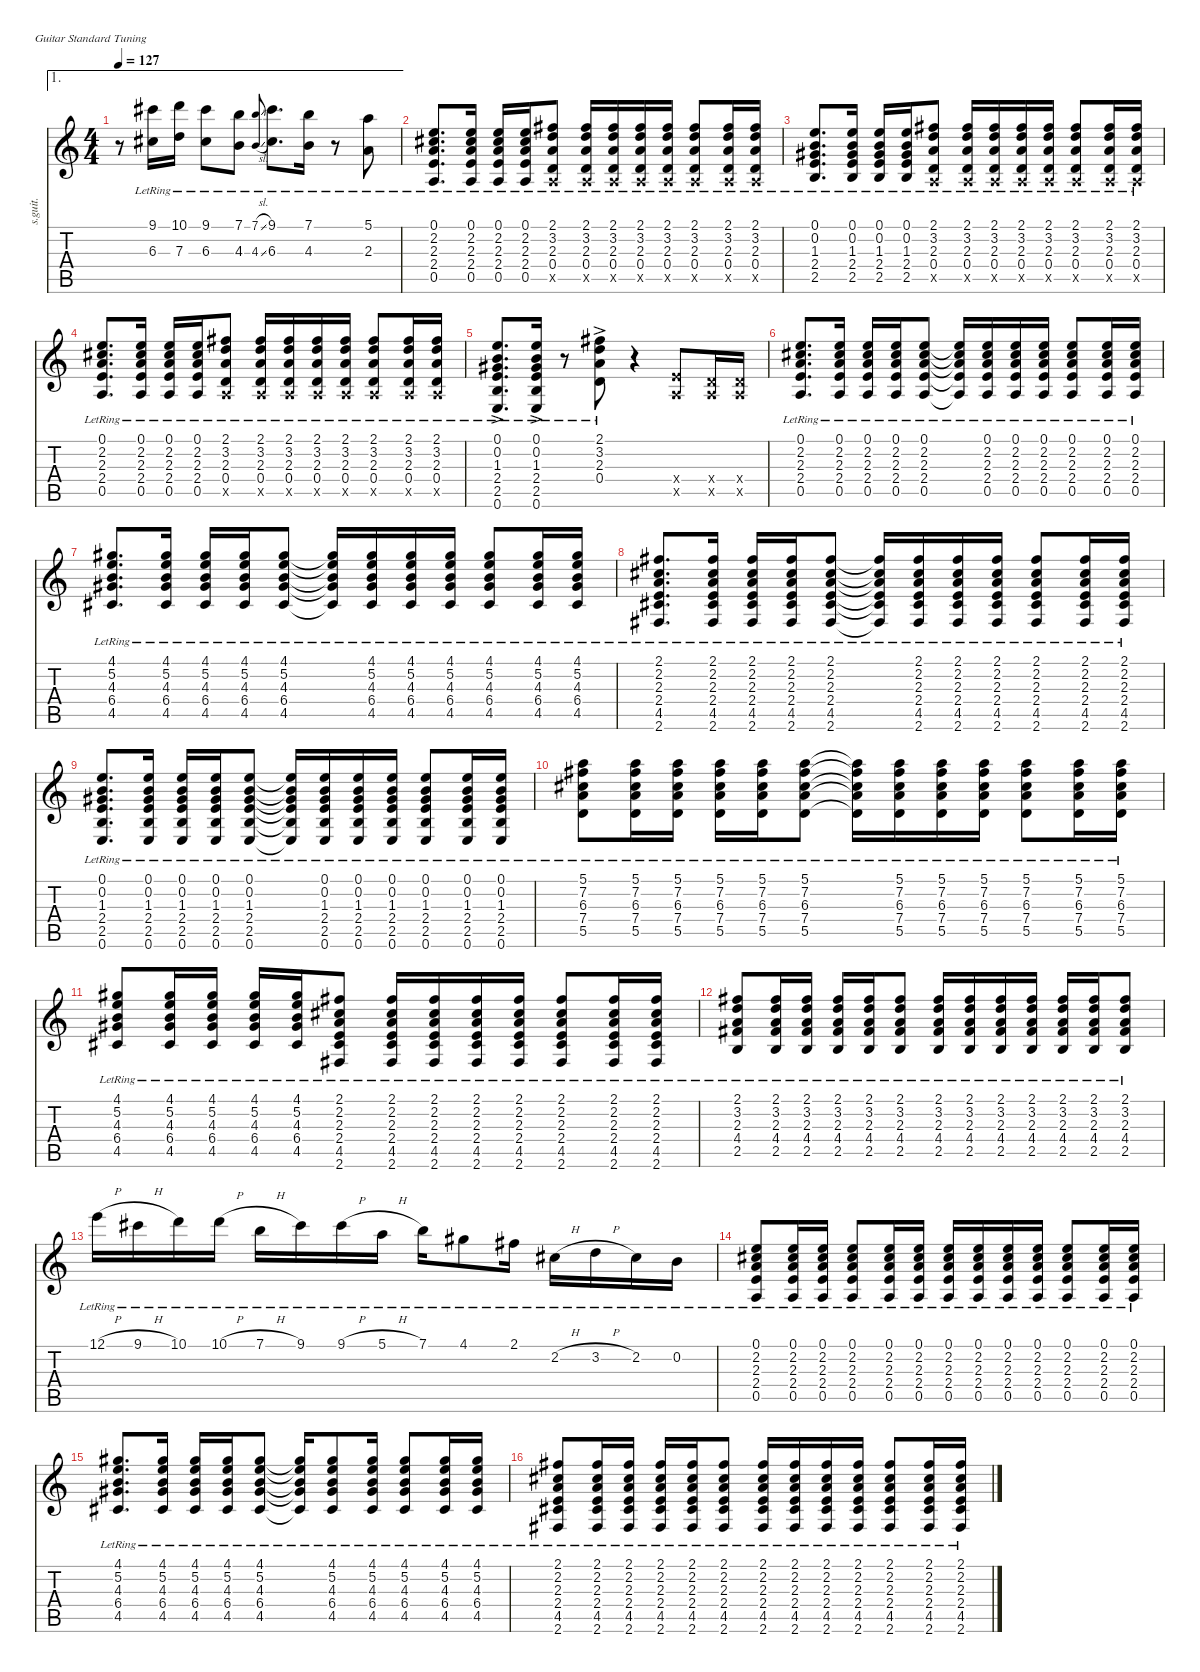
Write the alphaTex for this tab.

\defaultSystemsLayout 4
\hideDynamics
\bracketExtendMode nobrackets
\track ("吉他 2" "s.guit.") {instrument acousticguitarsteel}
\staff {score tabs}
\tuning (E4 B3 G3 D3 A2 E2)
\ae 1
\ts (4 4)
\tempo 127
\clef g2
\ks c
r.8{dy f beam Down} (9.1{lr acc #} 6.3{lr acc #}).16{beam Down} (10.1{lr} 7.3{lr}).16{beam Down} (9.1{lr acc #} 6.3{lr acc #}).8{beam Down} (7.1{lr} 4.3{lr}).8{beam Down} (7.1{sl lr} 4.3{sl lr}).8{gr onbeat dy mf beam Up} (9.1{lr acc #} 6.3{lr acc #}).8{d dy f beam Down} (7.1{lr} 4.3{lr}).16{beam Down} r.8{beam Down} (5.1{lr} 2.3{lr}).8{beam Down} |
(0.1{lr} 2.2{lr acc #} 2.3{lr} 2.4{lr} 0.5{lr}).8{d beam Up} (0.1{lr} 2.2{lr acc #} 2.3{lr} 2.4{lr} 0.5{lr}).16{beam Up} (0.1{lr} 2.2{lr acc #} 2.3{lr} 2.4{lr} 0.5{lr}).16{beam Up} (0.1{lr} 2.2{lr acc #} 2.3{lr} 2.4{lr} 0.5{lr}).16{beam Up} (2.1{lr acc #} 3.2{lr} 2.3{lr} 0.4{lr} 0.5{x}).8{beam Up} (2.1{lr acc #} 3.2{lr} 2.3{lr} 0.4{lr} 0.5{x}).16{beam Up} (2.1{lr acc #} 3.2{lr} 2.3{lr} 0.4{lr} 0.5{x}).16{beam Up} (2.1{lr acc #} 3.2{lr} 2.3{lr} 0.4{lr} 0.5{x}).16{beam Up} (2.1{lr acc #} 3.2{lr} 2.3{lr} 0.4{lr} 0.5{x}).16{beam Up} (2.1{lr acc #} 3.2{lr} 2.3{lr} 0.4{lr} 0.5{x}).8{beam Up} (2.1{lr acc #} 3.2{lr} 2.3{lr} 0.4{lr} 0.5{x}).16{beam Up} (2.1{lr acc #} 3.2{lr} 2.3{lr} 0.4{lr} 0.5{x}).16{beam Up} |
(0.1{lr} 0.2{lr} 1.3{lr acc #} 2.4{lr} 2.5{lr}).8{d beam Up} (0.1{lr} 0.2{lr} 1.3{lr acc #} 2.4{lr} 2.5{lr}).16{beam Up} (0.1{lr} 0.2{lr} 1.3{lr acc #} 2.4{lr} 2.5{lr}).16{beam Up} (0.1{lr} 0.2{lr} 1.3{lr acc #} 2.4{lr} 2.5{lr}).16{beam Up} (2.1{lr acc #} 3.2{lr} 2.3{lr} 0.4{lr} 0.5{x}).8{beam Up} (2.1{lr acc #} 3.2{lr} 2.3{lr} 0.4{lr} 0.5{x}).16{beam Up} (2.1{lr acc #} 3.2{lr} 2.3{lr} 0.4{lr} 0.5{x}).16{beam Up} (2.1{lr acc #} 3.2{lr} 2.3{lr} 0.4{lr} 0.5{x}).16{beam Up} (2.1{lr acc #} 3.2{lr} 2.3{lr} 0.4{lr} 0.5{x}).16{beam Up} (2.1{lr acc #} 3.2{lr} 2.3{lr} 0.4{lr} 0.5{x}).8{beam Up} (2.1{lr acc #} 3.2{lr} 2.3{lr} 0.4{lr} 0.5{x}).16{beam Up} (2.1{lr acc #} 3.2{lr} 2.3{lr} 0.4{lr} 0.5{x}).16{beam Up} |
(0.1{lr} 2.2{lr acc #} 2.3{lr} 2.4{lr} 0.5{lr}).8{d beam Up} (0.1{lr} 2.2{lr acc #} 2.3{lr} 2.4{lr} 0.5{lr}).16{beam Up} (0.1{lr} 2.2{lr acc #} 2.3{lr} 2.4{lr} 0.5{lr}).16{beam Up} (0.1{lr} 2.2{lr acc #} 2.3{lr} 2.4{lr} 0.5{lr}).16{beam Up} (2.1{lr acc #} 3.2{lr} 2.3{lr} 0.4{lr} 0.5{x}).8{beam Up} (2.1{lr acc #} 3.2{lr} 2.3{lr} 0.4{lr} 0.5{x}).16{beam Up} (2.1{lr acc #} 3.2{lr} 2.3{lr} 0.4{lr} 0.5{x}).16{beam Up} (2.1{lr acc #} 3.2{lr} 2.3{lr} 0.4{lr} 0.5{x}).16{beam Up} (2.1{lr acc #} 3.2{lr} 2.3{lr} 0.4{lr} 0.5{x}).16{beam Up} (2.1{lr acc #} 3.2{lr} 2.3{lr} 0.4{lr} 0.5{x}).8{beam Up} (2.1{lr acc #} 3.2{lr} 2.3{lr} 0.4{lr} 0.5{x}).16{beam Up} (2.1{lr acc #} 3.2{lr} 2.3{lr} 0.4{lr} 0.5{x}).16{beam Up} |
(0.1{ac lr} 0.2{lr} 1.3{lr acc #} 2.4{lr} 2.5{lr} 0.6{lr}).8{d beam Up} (0.1{ac lr} 0.2{lr} 1.3{lr acc #} 2.4{lr} 2.5{lr} 0.6{lr}).16{beam Up} r.8{beam Down} (2.1{lr acc #} 3.2{lr} 2.3{ac lr} 0.4{lr}).8{beam Up} r.4{beam Down} (2.4{x} 0.5{x}).8{beam Up} (0.4{x} 0.5{x}).16{beam Up} (0.4{x} 0.5{x}).16{beam Up} |
(0.1{lr} 2.2{lr acc #} 2.3{lr} 2.4{lr} 0.5{lr}).8{d beam Up} (0.1{lr} 2.2{lr acc #} 2.3{lr} 2.4{lr} 0.5{lr}).16{beam Up} (0.1{lr} 2.2{lr acc #} 2.3{lr} 2.4{lr} 0.5{lr}).16{beam Up} (0.1{lr} 2.2{lr acc #} 2.3{lr} 2.4{lr} 0.5{lr}).16{beam Up} (0.1{lr} 2.2{lr acc #} 2.3{lr} 2.4{lr} 0.5{lr}).8{beam Up} (0.1{lr t} 2.2{lr t acc #} 2.3{lr t} 2.4{lr t} 0.5{lr t}).16{beam Up} (0.1{lr} 2.2{lr acc #} 2.3{lr} 2.4{lr} 0.5{lr}).16{beam Up} (0.1{lr} 2.2{lr acc #} 2.3{lr} 2.4{lr} 0.5{lr}).16{beam Up} (0.1{lr} 2.2{lr acc #} 2.3{lr} 2.4{lr} 0.5{lr}).16{beam Up} (0.1{lr} 2.2{lr acc #} 2.3{lr} 2.4{lr} 0.5{lr}).8{beam Up} (0.1{lr} 2.2{lr acc #} 2.3{lr} 2.4{lr} 0.5{lr}).16{beam Up} (0.1{lr} 2.2{lr acc #} 2.3{lr} 2.4{lr} 0.5{lr}).16{beam Up} |
(4.1{lr acc #} 5.2{lr} 4.3{lr} 6.4{lr acc #} 4.5{lr acc #}).8{d beam Up} (4.1{lr acc #} 5.2{lr} 4.3{lr} 6.4{lr acc #} 4.5{lr acc #}).16{beam Up} (4.1{lr acc #} 5.2{lr} 4.3{lr} 6.4{lr acc #} 4.5{lr acc #}).16{beam Up} (4.1{lr acc #} 5.2{lr} 4.3{lr} 6.4{lr acc #} 4.5{lr acc #}).16{beam Up} (4.1{lr acc #} 5.2{lr} 4.3{lr} 6.4{lr acc #} 4.5{lr acc #}).8{beam Up} (4.1{lr t acc #} 5.2{lr t} 4.3{lr t} 6.4{lr t acc #} 4.5{lr t acc #}).16{beam Up} (4.1{lr acc #} 5.2{lr} 4.3{lr} 6.4{lr acc #} 4.5{lr acc #}).16{beam Up} (4.1{lr acc #} 5.2{lr} 4.3{lr} 6.4{lr acc #} 4.5{lr acc #}).16{beam Up} (4.1{lr acc #} 5.2{lr} 4.3{lr} 6.4{lr acc #} 4.5{lr acc #}).16{beam Up} (4.1{lr acc #} 5.2{lr} 4.3{lr} 6.4{lr acc #} 4.5{lr acc #}).8{beam Up} (4.1{lr acc #} 5.2{lr} 4.3{lr} 6.4{lr acc #} 4.5{lr acc #}).16{beam Up} (4.1{lr acc #} 5.2{lr} 4.3{lr} 6.4{lr acc #} 4.5{lr acc #}).16{beam Up} |
(2.1{lr acc #} 2.2{lr acc #} 2.3{lr} 2.4{lr} 4.5{lr acc #} 2.6{lr acc #}).8{d beam Up} (2.1{lr acc #} 2.2{lr acc #} 2.3{lr} 2.4{lr} 4.5{lr acc #} 2.6{lr acc #}).16{beam Up} (2.1{lr acc #} 2.2{lr acc #} 2.3{lr} 2.4{lr} 4.5{lr acc #} 2.6{lr acc #}).16{beam Up} (2.1{lr acc #} 2.2{lr acc #} 2.3{lr} 2.4{lr} 4.5{lr acc #} 2.6{lr acc #}).16{beam Up} (2.1{lr acc #} 2.2{lr acc #} 2.3{lr} 2.4{lr} 4.5{lr acc #} 2.6{lr acc #}).8{beam Up} (2.1{lr t acc #} 2.2{lr t acc #} 2.3{lr t} 2.4{lr t} 4.5{lr t acc #} 2.6{lr t acc #}).16{beam Up} (2.1{lr acc #} 2.2{lr acc #} 2.3{lr} 2.4{lr} 4.5{lr acc #} 2.6{lr acc #}).16{beam Up} (2.1{lr acc #} 2.2{lr acc #} 2.3{lr} 2.4{lr} 4.5{lr acc #} 2.6{lr acc #}).16{beam Up} (2.1{lr acc #} 2.2{lr acc #} 2.3{lr} 2.4{lr} 4.5{lr acc #} 2.6{lr acc #}).16{beam Up} (2.1{lr acc #} 2.2{lr acc #} 2.3{lr} 2.4{lr} 4.5{lr acc #} 2.6{lr acc #}).8{beam Up} (2.1{lr acc #} 2.2{lr acc #} 2.3{lr} 2.4{lr} 4.5{lr acc #} 2.6{lr acc #}).16{beam Up} (2.1{lr acc #} 2.2{lr acc #} 2.3{lr} 2.4{lr} 4.5{lr acc #} 2.6{lr acc #}).16{beam Up} |
(0.1{lr} 0.2{lr} 1.3{lr acc #} 2.4{lr} 2.5{lr} 0.6{lr}).8{d beam Up} (0.1{lr} 0.2{lr} 1.3{lr acc #} 2.4{lr} 2.5{lr} 0.6{lr}).16{beam Up} (0.1{lr} 0.2{lr} 1.3{lr acc #} 2.4{lr} 2.5{lr} 0.6{lr}).16{beam Up} (0.1{lr} 0.2{lr} 1.3{lr acc #} 2.4{lr} 2.5{lr} 0.6{lr}).16{beam Up} (0.1{lr} 0.2{lr} 1.3{lr acc #} 2.4{lr} 2.5{lr} 0.6{lr}).8{beam Up} (0.1{lr t} 0.2{lr t} 1.3{lr t acc #} 2.4{lr t} 2.5{lr t} 0.6{lr t}).16{beam Up} (0.1{lr} 0.2{lr} 1.3{lr acc #} 2.4{lr} 2.5{lr} 0.6{lr}).16{beam Up} (0.1{lr} 0.2{lr} 1.3{lr acc #} 2.4{lr} 2.5{lr} 0.6{lr}).16{beam Up} (0.1{lr} 0.2{lr} 1.3{lr acc #} 2.4{lr} 2.5{lr} 0.6{lr}).16{beam Up} (0.1{lr} 0.2{lr} 1.3{lr acc #} 2.4{lr} 2.5{lr} 0.6{lr}).8{beam Up} (0.1{lr} 0.2{lr} 1.3{lr acc #} 2.4{lr} 2.5{lr} 0.6{lr}).16{beam Up} (0.1{lr} 0.2{lr} 1.3{lr acc #} 2.4{lr} 2.5{lr} 0.6{lr}).16{beam Up} |
(5.1{lr} 7.2{lr acc #} 6.3{lr acc #} 7.4{lr} 5.5{lr}).8{beam Down} (5.1{lr} 7.2{lr acc #} 6.3{lr acc #} 7.4{lr} 5.5{lr}).16{beam Down} (5.1{lr} 7.2{lr acc #} 6.3{lr acc #} 7.4{lr} 5.5{lr}).16{beam Down} (5.1{lr} 7.2{lr acc #} 6.3{lr acc #} 7.4{lr} 5.5{lr}).16{beam Down} (5.1{lr} 7.2{lr acc #} 6.3{lr acc #} 7.4{lr} 5.5{lr}).16{beam Down} (5.1{lr} 7.2{lr acc #} 6.3{lr acc #} 7.4{lr} 5.5{lr}).8{beam Down} (5.1{lr t} 7.2{lr t acc #} 6.3{lr t acc #} 7.4{lr t} 5.5{lr t}).16{beam Down} (5.1{lr} 7.2{lr acc #} 6.3{lr acc #} 7.4{lr} 5.5{lr}).16{beam Down} (5.1{lr} 7.2{lr acc #} 6.3{lr acc #} 7.4{lr} 5.5{lr}).16{beam Down} (5.1{lr} 7.2{lr acc #} 6.3{lr acc #} 7.4{lr} 5.5{lr}).16{beam Down} (5.1{lr} 7.2{lr acc #} 6.3{lr acc #} 7.4{lr} 5.5{lr}).8{beam Down} (5.1{lr} 7.2{lr acc #} 6.3{lr acc #} 7.4{lr} 5.5{lr}).16{beam Down} (5.1{lr} 7.2{lr acc #} 6.3{lr acc #} 7.4{lr} 5.5{lr}).16{beam Down} |
(4.1{lr acc #} 5.2{lr} 4.3{lr} 6.4{lr acc #} 4.5{lr acc #}).8{beam Up} (4.1{lr acc #} 5.2{lr} 4.3{lr} 6.4{lr acc #} 4.5{lr acc #}).16{beam Up} (4.1{lr acc #} 5.2{lr} 4.3{lr} 6.4{lr acc #} 4.5{lr acc #}).16{beam Up} (4.1{lr acc #} 5.2{lr} 4.3{lr} 6.4{lr acc #} 4.5{lr acc #}).16{beam Up} (4.1{lr acc #} 5.2{lr} 4.3{lr} 6.4{lr acc #} 4.5{lr acc #}).16{beam Up} (2.1{lr acc #} 2.2{lr acc #} 2.3{lr} 2.4{lr} 4.5{lr acc #} 2.6{lr acc #}).8{beam Up} (2.1{lr acc #} 2.2{lr acc #} 2.3{lr} 2.4{lr} 4.5{lr acc #} 2.6{lr acc #}).16{beam Up} (2.1{lr acc #} 2.2{lr acc #} 2.3{lr} 2.4{lr} 4.5{lr acc #} 2.6{lr acc #}).16{beam Up} (2.1{lr acc #} 2.2{lr acc #} 2.3{lr} 2.4{lr} 4.5{lr acc #} 2.6{lr acc #}).16{beam Up} (2.1{lr acc #} 2.2{lr acc #} 2.3{lr} 2.4{lr} 4.5{lr acc #} 2.6{lr acc #}).16{beam Up} (2.1{lr acc #} 2.2{lr acc #} 2.3{lr} 2.4{lr} 4.5{lr acc #} 2.6{lr acc #}).8{beam Up} (2.1{lr acc #} 2.2{lr acc #} 2.3{lr} 2.4{lr} 4.5{lr acc #} 2.6{lr acc #}).16{beam Up} (2.1{lr acc #} 2.2{lr acc #} 2.3{lr} 2.4{lr} 4.5{lr acc #} 2.6{lr acc #}).16{beam Up} |
(2.1{lr acc #} 3.2{lr} 2.3{lr} 4.4{lr acc #} 2.5{lr}).8{beam Up} (2.1{lr acc #} 3.2{lr} 2.3{lr} 4.4{lr acc #} 2.5{lr}).16{beam Up} (2.1{lr acc #} 3.2{lr} 2.3{lr} 4.4{lr acc #} 2.5{lr}).16{beam Up} (2.1{lr acc #} 3.2{lr} 2.3{lr} 4.4{lr acc #} 2.5{lr}).16{beam Up} (2.1{lr acc #} 3.2{lr} 2.3{lr} 4.4{lr acc #} 2.5{lr}).16{beam Up} (2.1{lr acc #} 3.2{lr} 2.3{lr} 4.4{lr acc #} 2.5{lr}).8{beam Up} (2.1{lr acc #} 3.2{lr} 2.3{lr} 4.4{lr acc #} 2.5{lr}).16{beam Up} (2.1{lr acc #} 3.2{lr} 2.3{lr} 4.4{lr acc #} 2.5{lr}).16{beam Up} (2.1{lr acc #} 3.2{lr} 2.3{lr} 4.4{lr acc #} 2.5{lr}).16{beam Up} (2.1{lr acc #} 3.2{lr} 2.3{lr} 4.4{lr acc #} 2.5{lr}).16{beam Up} (2.1{lr acc #} 3.2{lr} 2.3{lr} 4.4{lr acc #} 2.5{lr}).16{beam Up} (2.1{lr acc #} 3.2{lr} 2.3{lr} 4.4{lr acc #} 2.5{lr}).16{beam Up} (2.1{lr acc #} 3.2{lr} 2.3{lr} 4.4{lr acc #} 2.5{lr}).8{beam Up} |
12.1{h lr}.16{beam Down} 9.1{h lr acc #}.16{beam Down} 10.1{lr}.16{beam Down} 10.1{h lr}.16{beam Down} 7.1{h lr}.16{beam Down} 9.1{lr acc #}.16{beam Down} 9.1{h lr acc #}.16{beam Down} 5.1{h lr}.16{beam Down} 7.1{lr}.16{beam Down} 4.1{lr acc #}.8{beam Down} 2.1{lr acc #}.16{beam Down} 2.2{h lr acc #}.16{beam Down} 3.2{h lr}.16{beam Down} 2.2{lr acc #}.16{beam Down} 0.2{lr}.16{beam Down} |
(0.1{lr} 2.2{lr acc #} 2.3{lr} 2.4{lr} 0.5{lr}).8{beam Up} (0.1{lr} 2.2{lr acc #} 2.3{lr} 2.4{lr} 0.5{lr}).16{beam Up} (0.1{lr} 2.2{lr acc #} 2.3{lr} 2.4{lr} 0.5{lr}).16{beam Up} (0.1{lr} 2.2{lr acc #} 2.3{lr} 2.4{lr} 0.5{lr}).8{beam Up} (0.1{lr} 2.2{lr acc #} 2.3{lr} 2.4{lr} 0.5{lr}).16{beam Up} (0.1 2.2{lr acc #} 2.3 2.4 0.5).16{beam Up} (0.1{lr} 2.2{lr acc #} 2.3{lr} 2.4{lr} 0.5{lr}).16{beam Up} (0.1{lr} 2.2{lr acc #} 2.3{lr} 2.4{lr} 0.5{lr}).16{beam Up} (0.1{lr} 2.2{lr acc #} 2.3{lr} 2.4{lr} 0.5{lr}).16{beam Up} (0.1{lr} 2.2{lr acc #} 2.3{lr} 2.4{lr} 0.5{lr}).16{beam Up} (0.1{lr} 2.2{lr acc #} 2.3{lr} 2.4{lr} 0.5{lr}).8{beam Up} (0.1{lr} 2.2{lr acc #} 2.3{lr} 2.4{lr} 0.5{lr}).16{beam Up} (0.1{lr} 2.2{acc #} 2.3 2.4 0.5).16{beam Up} |
(4.1{lr acc #} 5.2{lr} 4.3{lr} 6.4{lr acc #} 4.5{lr acc #}).8{d beam Up} (4.1{lr acc #} 5.2{lr} 4.3{lr} 6.4{lr acc #} 4.5{lr acc #}).16{beam Up} (4.1{lr acc #} 5.2{lr} 4.3{lr} 6.4{lr acc #} 4.5{lr acc #}).16{beam Up} (4.1{lr acc #} 5.2{lr} 4.3{lr} 6.4{lr acc #} 4.5{lr acc #}).16{beam Up} (4.1{lr acc #} 5.2{lr} 4.3{lr} 6.4{lr acc #} 4.5{lr acc #}).8{beam Up} (4.1{lr t acc #} 5.2{lr t} 4.3{lr t} 6.4{lr t acc #} 4.5{lr t acc #}).16{beam Up} (4.1{lr acc #} 5.2{lr} 4.3{lr} 6.4{lr acc #} 4.5{lr acc #}).8{beam Up} (4.1{lr acc #} 5.2{lr} 4.3{lr} 6.4{lr acc #} 4.5{lr acc #}).16{beam Up} (4.1{lr acc #} 5.2{lr} 4.3{lr} 6.4{lr acc #} 4.5{lr acc #}).8{beam Up} (4.1{lr acc #} 5.2{lr} 4.3{lr} 6.4{lr acc #} 4.5{lr acc #}).16{beam Up} (4.1{lr acc #} 5.2{lr} 4.3{lr} 6.4{lr acc #} 4.5{lr acc #}).16{beam Up} |
(2.1{lr acc #} 2.2{lr acc #} 2.3{lr} 2.4{lr} 4.5{lr acc #} 2.6{lr acc #}).8{beam Up} (2.1{lr acc #} 2.2{lr acc #} 2.3{lr} 2.4{lr} 4.5{lr acc #} 2.6{lr acc #}).16{beam Up} (2.1{lr acc #} 2.2{lr acc #} 2.3{lr} 2.4{lr} 4.5{lr acc #} 2.6{lr acc #}).16{beam Up} (2.1{lr acc #} 2.2{lr acc #} 2.3{lr} 2.4{lr} 4.5{lr acc #} 2.6{lr acc #}).16{beam Up} (2.1{lr acc #} 2.2{lr acc #} 2.3{lr} 2.4{lr} 4.5{lr acc #} 2.6{lr acc #}).16{beam Up} (2.1{lr acc #} 2.2{lr acc #} 2.3{lr} 2.4{lr} 4.5{lr acc #} 2.6{lr acc #}).8{beam Up} (2.1{lr acc #} 2.2{lr acc #} 2.3{lr} 2.4{lr} 4.5{lr acc #} 2.6{lr acc #}).16{beam Up} (2.1{lr acc #} 2.2{lr acc #} 2.3{lr} 2.4{lr} 4.5{lr acc #} 2.6{lr acc #}).16{beam Up} (2.1{lr acc #} 2.2{lr acc #} 2.3{lr} 2.4{lr} 4.5{lr acc #} 2.6{lr acc #}).16{beam Up} (2.1{lr acc #} 2.2{lr acc #} 2.3{lr} 2.4{lr} 4.5{lr acc #} 2.6{lr acc #}).16{beam Up} (2.1{lr acc #} 2.2{lr acc #} 2.3{lr} 2.4{lr} 4.5{lr acc #} 2.6{lr acc #}).8{beam Up} (2.1{lr acc #} 2.2{lr acc #} 2.3{lr} 2.4{lr} 4.5{lr acc #} 2.6{lr acc #}).16{beam Up} (2.1{lr acc #} 2.2{lr acc #} 2.3{lr} 2.4{lr} 4.5{lr acc #} 2.6{lr acc #}).16{beam Up}
